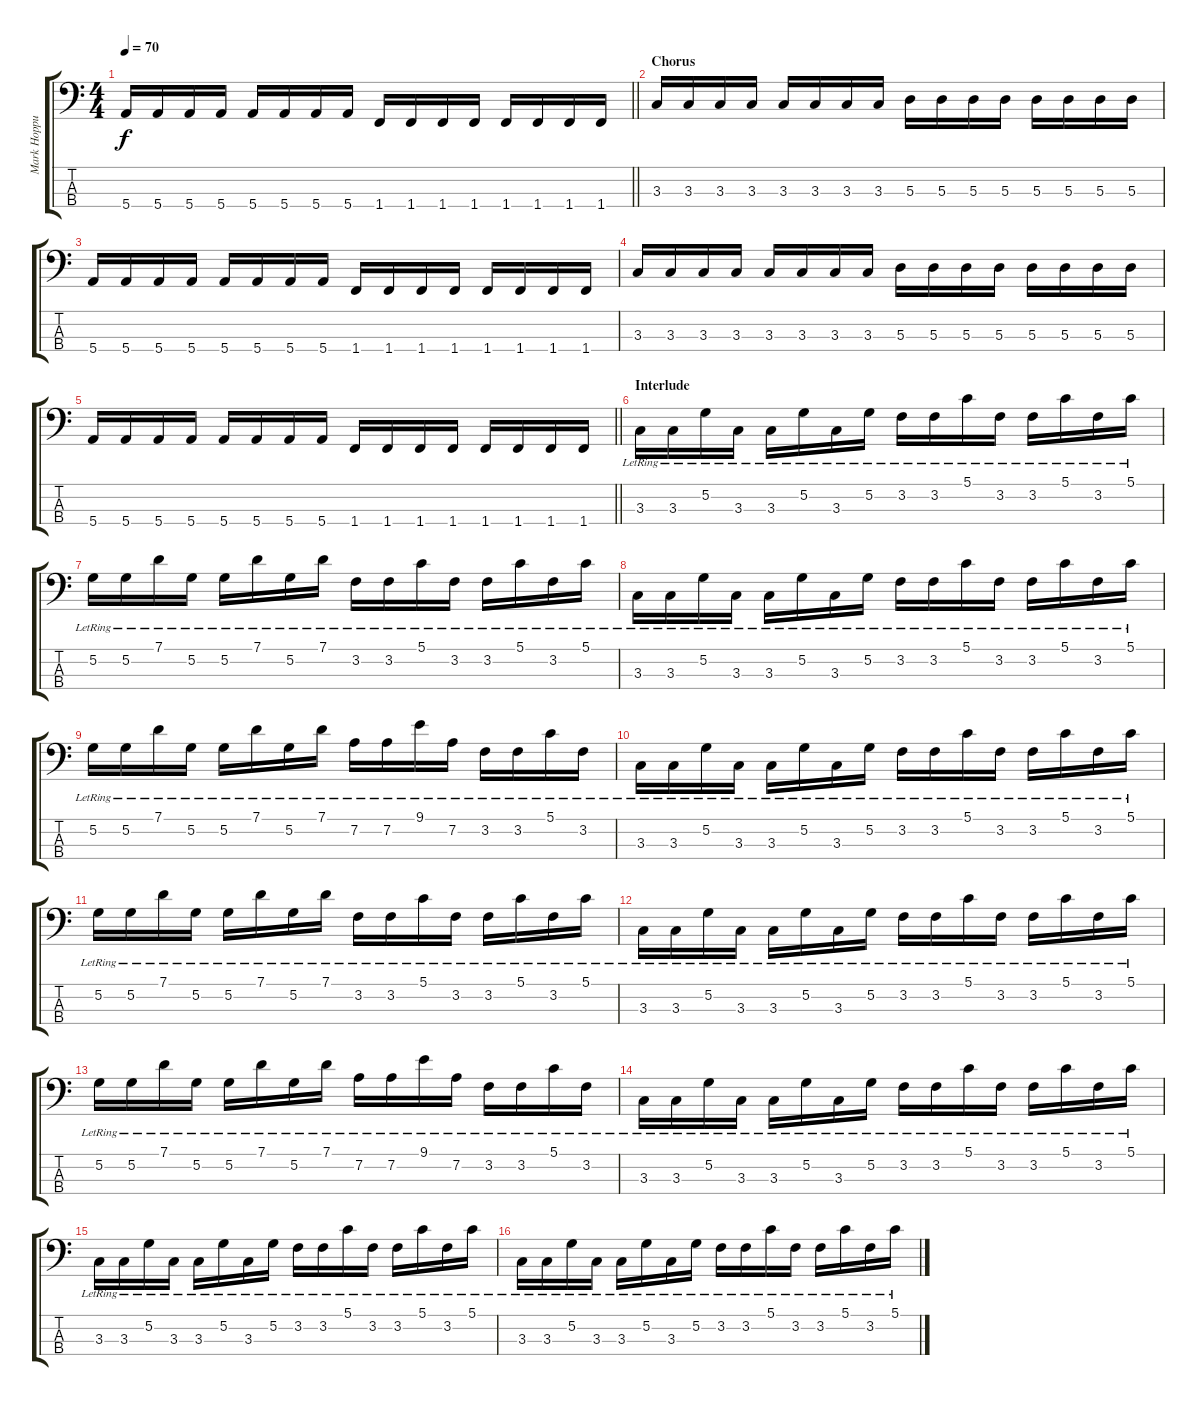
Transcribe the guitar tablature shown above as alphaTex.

\track ("Mark Hoppus" "Mark Hoppu") {instrument electricbasspick}
\staff {score tabs}
\tuning (G2 D2 A1 E1) {hide}
\ts (4 4)
\tempo 70
\clef f4
\barLineRight lightlight
\ks c
5.4.16{dy f} 5.4.16 5.4.16 5.4.16 5.4.16 5.4.16 5.4.16 5.4.16 1.4.16 1.4.16 1.4.16 1.4.16 1.4.16 1.4.16 1.4.16 1.4.16 |
\section ("" "Chorus")
3.3.16 3.3.16 3.3.16 3.3.16 3.3.16 3.3.16 3.3.16 3.3.16 5.3.16 5.3.16 5.3.16 5.3.16 5.3.16 5.3.16 5.3.16 5.3.16 |
5.4.16 5.4.16 5.4.16 5.4.16 5.4.16 5.4.16 5.4.16 5.4.16 1.4.16 1.4.16 1.4.16 1.4.16 1.4.16 1.4.16 1.4.16 1.4.16 |
3.3.16 3.3.16 3.3.16 3.3.16 3.3.16 3.3.16 3.3.16 3.3.16 5.3.16 5.3.16 5.3.16 5.3.16 5.3.16 5.3.16 5.3.16 5.3.16 |
\barLineRight lightlight
5.4.16 5.4.16 5.4.16 5.4.16 5.4.16 5.4.16 5.4.16 5.4.16 1.4.16 1.4.16 1.4.16 1.4.16 1.4.16 1.4.16 1.4.16 1.4.16 |
\section ("" "Interlude")
3.3{lr}.16 3.3{lr}.16 5.2{lr}.16 3.3{lr}.16 3.3{lr}.16 5.2{lr}.16 3.3{lr}.16 5.2{lr}.16 3.2{lr}.16 3.2{lr}.16 5.1{lr}.16 3.2{lr}.16 3.2{lr}.16 5.1{lr}.16 3.2{lr}.16 5.1{lr}.16 |
5.2{lr}.16 5.2{lr}.16 7.1{lr}.16 5.2{lr}.16 5.2{lr}.16 7.1{lr}.16 5.2{lr}.16 7.1{lr}.16 3.2{lr}.16 3.2{lr}.16 5.1{lr}.16 3.2{lr}.16 3.2{lr}.16 5.1{lr}.16 3.2{lr}.16 5.1{lr}.16 |
3.3{lr}.16 3.3{lr}.16 5.2{lr}.16 3.3{lr}.16 3.3{lr}.16 5.2{lr}.16 3.3{lr}.16 5.2{lr}.16 3.2{lr}.16 3.2{lr}.16 5.1{lr}.16 3.2{lr}.16 3.2{lr}.16 5.1{lr}.16 3.2{lr}.16 5.1{lr}.16 |
5.2{lr}.16 5.2{lr}.16 7.1{lr}.16 5.2{lr}.16 5.2{lr}.16 7.1{lr}.16 5.2{lr}.16 7.1{lr}.16 7.2{lr}.16 7.2{lr}.16 9.1{lr}.16 7.2{lr}.16 3.2{lr}.16 3.2{lr}.16 5.1{lr}.16 3.2{lr}.16 |
3.3{lr}.16 3.3{lr}.16 5.2{lr}.16 3.3{lr}.16 3.3{lr}.16 5.2{lr}.16 3.3{lr}.16 5.2{lr}.16 3.2{lr}.16 3.2{lr}.16 5.1{lr}.16 3.2{lr}.16 3.2{lr}.16 5.1{lr}.16 3.2{lr}.16 5.1{lr}.16 |
5.2{lr}.16 5.2{lr}.16 7.1{lr}.16 5.2{lr}.16 5.2{lr}.16 7.1{lr}.16 5.2{lr}.16 7.1{lr}.16 3.2{lr}.16 3.2{lr}.16 5.1{lr}.16 3.2{lr}.16 3.2{lr}.16 5.1{lr}.16 3.2{lr}.16 5.1{lr}.16 |
3.3{lr}.16 3.3{lr}.16 5.2{lr}.16 3.3{lr}.16 3.3{lr}.16 5.2{lr}.16 3.3{lr}.16 5.2{lr}.16 3.2{lr}.16 3.2{lr}.16 5.1{lr}.16 3.2{lr}.16 3.2{lr}.16 5.1{lr}.16 3.2{lr}.16 5.1{lr}.16 |
5.2{lr}.16 5.2{lr}.16 7.1{lr}.16 5.2{lr}.16 5.2{lr}.16 7.1{lr}.16 5.2{lr}.16 7.1{lr}.16 7.2{lr}.16 7.2{lr}.16 9.1{lr}.16 7.2{lr}.16 3.2{lr}.16 3.2{lr}.16 5.1{lr}.16 3.2{lr}.16 |
3.3{lr}.16 3.3{lr}.16 5.2{lr}.16 3.3{lr}.16 3.3{lr}.16 5.2{lr}.16 3.3{lr}.16 5.2{lr}.16 3.2{lr}.16 3.2{lr}.16 5.1{lr}.16 3.2{lr}.16 3.2{lr}.16 5.1{lr}.16 3.2{lr}.16 5.1{lr}.16 |
3.3{lr}.16 3.3{lr}.16 5.2{lr}.16 3.3{lr}.16 3.3{lr}.16 5.2{lr}.16 3.3{lr}.16 5.2{lr}.16 3.2{lr}.16 3.2{lr}.16 5.1{lr}.16 3.2{lr}.16 3.2{lr}.16 5.1{lr}.16 3.2{lr}.16 5.1{lr}.16 |
3.3{lr}.16 3.3{lr}.16 5.2{lr}.16 3.3{lr}.16 3.3{lr}.16 5.2{lr}.16 3.3{lr}.16 5.2{lr}.16 3.2{lr}.16 3.2{lr}.16 5.1{lr}.16 3.2{lr}.16 3.2{lr}.16 5.1{lr}.16 3.2{lr}.16 5.1{lr}.16
